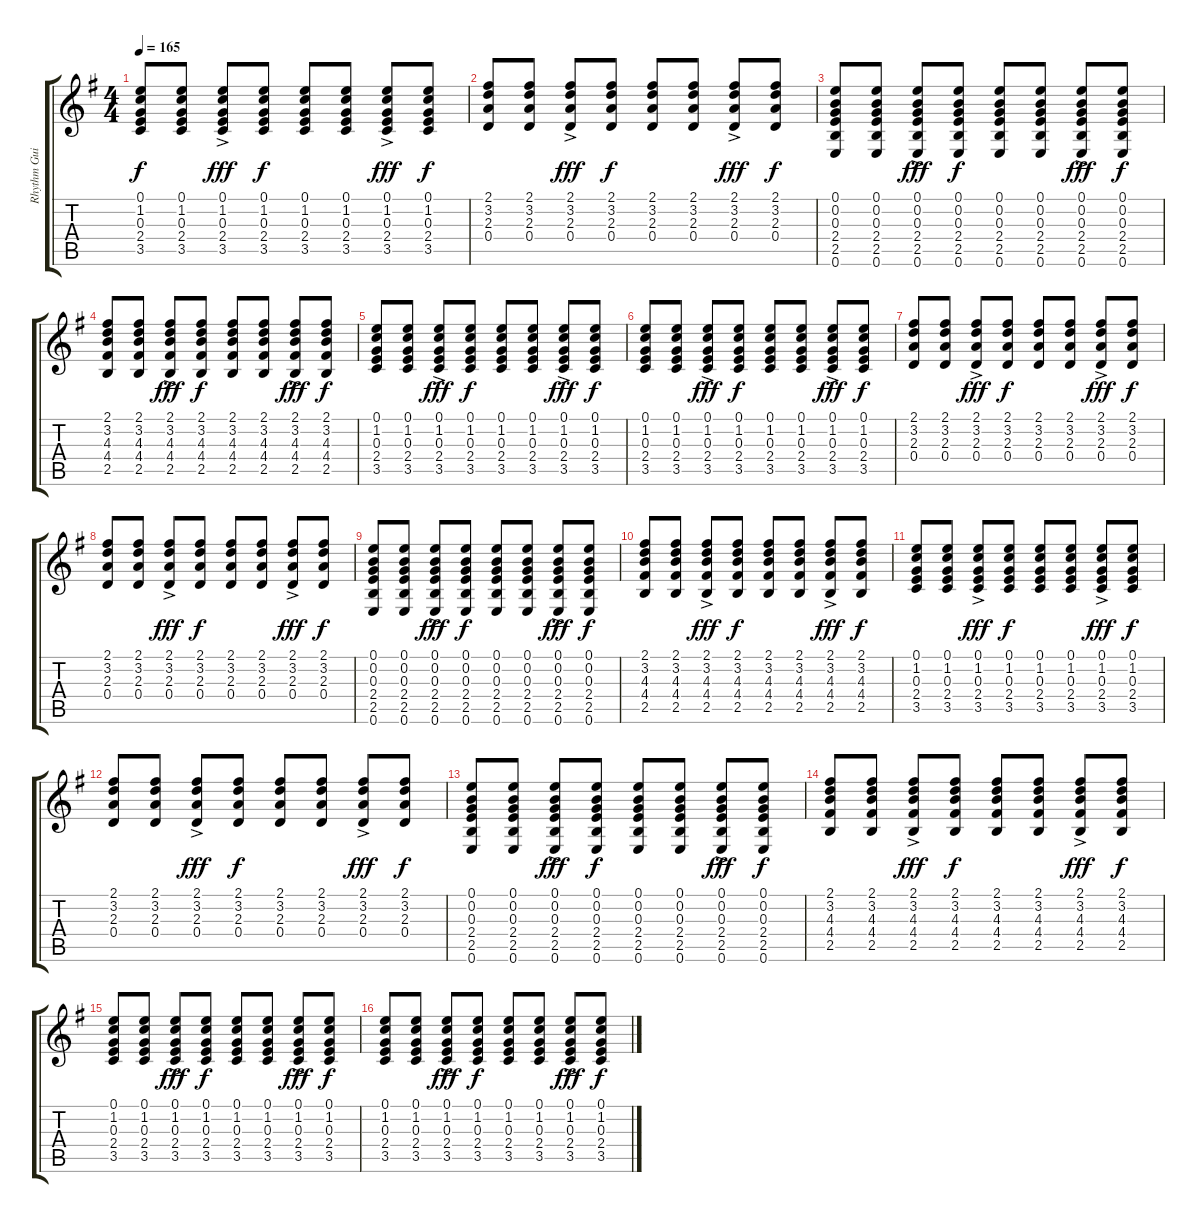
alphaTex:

\track ("Rhythm Guitar" "Rhythm Gui") {instrument distortionguitar}
\staff {score tabs}
\tuning (E4 B3 G3 D3 A2 E2) {hide}
\ts (4 4)
\tempo 165
\clef g2
\ks g
(0.1 1.2 0.3 2.4 3.5).8{dy f} (0.1 1.2 0.3 2.4 3.5).8 (0.1{ac} 1.2{ac} 0.3{ac} 2.4{ac} 3.5{ac}).8{dy fff} (0.1 1.2 0.3 2.4 3.5).8{dy f} (0.1 1.2 0.3 2.4 3.5).8 (0.1 1.2 0.3 2.4 3.5).8 (0.1{ac} 1.2{ac} 0.3{ac} 2.4{ac} 3.5{ac}).8{dy fff} (0.1 1.2 0.3 2.4 3.5).8{dy f} |
(2.1 3.2 2.3 0.4).8 (2.1 3.2 2.3 0.4).8 (2.1{ac} 3.2{ac} 2.3{ac} 0.4{ac}).8{dy fff} (2.1 3.2 2.3 0.4).8{dy f} (2.1 3.2 2.3 0.4).8 (2.1 3.2 2.3 0.4).8 (2.1{ac} 3.2{ac} 2.3{ac} 0.4{ac}).8{dy fff} (2.1 3.2 2.3 0.4).8{dy f} |
(0.1 0.2 0.3 2.4 2.5 0.6).8 (0.1 0.2 0.3 2.4 2.5 0.6).8 (0.1{ac} 0.2 0.3{ac} 2.4{ac} 2.5{ac} 0.6{ac}).8{dy fff} (0.1 0.2 0.3 2.4 2.5 0.6).8{dy f} (0.1 0.2 0.3 2.4 2.5 0.6).8 (0.1 0.2 0.3 2.4 2.5 0.6).8 (0.1{ac} 0.2{ac} 0.3{ac} 2.4{ac} 2.5{ac} 0.6{ac}).8{dy fff} (0.1 0.2 0.3 2.4 2.5 0.6).8{dy f} |
(2.1 3.2 4.3 4.4 2.5).8 (2.1 3.2 4.3 4.4 2.5).8 (2.1{ac} 3.2{ac} 4.3{ac} 4.4{ac} 2.5{ac}).8{dy fff} (2.1 3.2 4.3 4.4 2.5).8{dy f} (2.1 3.2 4.3 4.4 2.5).8 (2.1 3.2 4.3 4.4 2.5).8 (2.1{ac} 3.2{ac} 4.3{ac} 4.4{ac} 2.5{ac}).8{dy fff} (2.1 3.2 4.3 4.4 2.5).8{dy f} |
(0.1 1.2 0.3 2.4 3.5).8 (0.1 1.2 0.3 2.4 3.5).8 (0.1{ac} 1.2{ac} 0.3{ac} 2.4{ac} 3.5{ac}).8{dy fff} (0.1 1.2 0.3 2.4 3.5).8{dy f} (0.1 1.2 0.3 2.4 3.5).8 (0.1 1.2 0.3 2.4 3.5).8 (0.1{ac} 1.2{ac} 0.3{ac} 2.4{ac} 3.5{ac}).8{dy fff} (0.1 1.2 0.3 2.4 3.5).8{dy f} |
(0.1 1.2 0.3 2.4 3.5).8 (0.1 1.2 0.3 2.4 3.5).8 (0.1{ac} 1.2{ac} 0.3{ac} 2.4{ac} 3.5{ac}).8{dy fff} (0.1 1.2 0.3 2.4 3.5).8{dy f} (0.1 1.2 0.3 2.4 3.5).8 (0.1 1.2 0.3 2.4 3.5).8 (0.1{ac} 1.2{ac} 0.3{ac} 2.4{ac} 3.5{ac}).8{dy fff} (0.1 1.2 0.3 2.4 3.5).8{dy f} |
(2.1 3.2 2.3 0.4).8 (2.1 3.2 2.3 0.4).8 (2.1{ac} 3.2{ac} 2.3{ac} 0.4{ac}).8{dy fff} (2.1 3.2 2.3 0.4).8{dy f} (2.1 3.2 2.3 0.4).8 (2.1 3.2 2.3 0.4).8 (2.1{ac} 3.2{ac} 2.3{ac} 0.4{ac}).8{dy fff} (2.1 3.2 2.3 0.4).8{dy f} |
(2.1 3.2 2.3 0.4).8 (2.1 3.2 2.3 0.4).8 (2.1{ac} 3.2{ac} 2.3{ac} 0.4{ac}).8{dy fff} (2.1 3.2 2.3 0.4).8{dy f} (2.1 3.2 2.3 0.4).8 (2.1 3.2 2.3 0.4).8 (2.1{ac} 3.2{ac} 2.3{ac} 0.4{ac}).8{dy fff} (2.1 3.2 2.3 0.4).8{dy f} |
(0.1 0.2 0.3 2.4 2.5 0.6).8 (0.1 0.2 0.3 2.4 2.5 0.6).8 (0.1{ac} 0.2 0.3{ac} 2.4{ac} 2.5{ac} 0.6{ac}).8{dy fff} (0.1 0.2 0.3 2.4 2.5 0.6).8{dy f} (0.1 0.2 0.3 2.4 2.5 0.6).8 (0.1 0.2 0.3 2.4 2.5 0.6).8 (0.1{ac} 0.2{ac} 0.3{ac} 2.4{ac} 2.5{ac} 0.6{ac}).8{dy fff} (0.1 0.2 0.3 2.4 2.5 0.6).8{dy f} |
(2.1 3.2 4.3 4.4 2.5).8 (2.1 3.2 4.3 4.4 2.5).8 (2.1{ac} 3.2{ac} 4.3{ac} 4.4{ac} 2.5{ac}).8{dy fff} (2.1 3.2 4.3 4.4 2.5).8{dy f} (2.1 3.2 4.3 4.4 2.5).8 (2.1 3.2 4.3 4.4 2.5).8 (2.1{ac} 3.2{ac} 4.3{ac} 4.4{ac} 2.5{ac}).8{dy fff} (2.1 3.2 4.3 4.4 2.5).8{dy f} |
(0.1 1.2 0.3 2.4 3.5).8 (0.1 1.2 0.3 2.4 3.5).8 (0.1{ac} 1.2{ac} 0.3{ac} 2.4{ac} 3.5{ac}).8{dy fff} (0.1 1.2 0.3 2.4 3.5).8{dy f} (0.1 1.2 0.3 2.4 3.5).8 (0.1 1.2 0.3 2.4 3.5).8 (0.1{ac} 1.2{ac} 0.3{ac} 2.4{ac} 3.5{ac}).8{dy fff} (0.1 1.2 0.3 2.4 3.5).8{dy f} |
(2.1 3.2 2.3 0.4).8 (2.1 3.2 2.3 0.4).8 (2.1{ac} 3.2{ac} 2.3{ac} 0.4{ac}).8{dy fff} (2.1 3.2 2.3 0.4).8{dy f} (2.1 3.2 2.3 0.4).8 (2.1 3.2 2.3 0.4).8 (2.1{ac} 3.2{ac} 2.3{ac} 0.4{ac}).8{dy fff} (2.1 3.2 2.3 0.4).8{dy f} |
(0.1 0.2 0.3 2.4 2.5 0.6).8 (0.1 0.2 0.3 2.4 2.5 0.6).8 (0.1{ac} 0.2 0.3{ac} 2.4{ac} 2.5{ac} 0.6{ac}).8{dy fff} (0.1 0.2 0.3 2.4 2.5 0.6).8{dy f} (0.1 0.2 0.3 2.4 2.5 0.6).8 (0.1 0.2 0.3 2.4 2.5 0.6).8 (0.1{ac} 0.2{ac} 0.3{ac} 2.4{ac} 2.5{ac} 0.6{ac}).8{dy fff} (0.1 0.2 0.3 2.4 2.5 0.6).8{dy f} |
(2.1 3.2 4.3 4.4 2.5).8 (2.1 3.2 4.3 4.4 2.5).8 (2.1{ac} 3.2{ac} 4.3{ac} 4.4{ac} 2.5{ac}).8{dy fff} (2.1 3.2 4.3 4.4 2.5).8{dy f} (2.1 3.2 4.3 4.4 2.5).8 (2.1 3.2 4.3 4.4 2.5).8 (2.1{ac} 3.2{ac} 4.3{ac} 4.4{ac} 2.5{ac}).8{dy fff} (2.1 3.2 4.3 4.4 2.5).8{dy f} |
(0.1 1.2 0.3 2.4 3.5).8 (0.1 1.2 0.3 2.4 3.5).8 (0.1{ac} 1.2{ac} 0.3{ac} 2.4{ac} 3.5{ac}).8{dy fff} (0.1 1.2 0.3 2.4 3.5).8{dy f} (0.1 1.2 0.3 2.4 3.5).8 (0.1 1.2 0.3 2.4 3.5).8 (0.1{ac} 1.2{ac} 0.3{ac} 2.4{ac} 3.5{ac}).8{dy fff} (0.1 1.2 0.3 2.4 3.5).8{dy f} |
(0.1 1.2 0.3 2.4 3.5).8 (0.1 1.2 0.3 2.4 3.5).8 (0.1{ac} 1.2{ac} 0.3{ac} 2.4{ac} 3.5{ac}).8{dy fff} (0.1 1.2 0.3 2.4 3.5).8{dy f} (0.1 1.2 0.3 2.4 3.5).8 (0.1 1.2 0.3 2.4 3.5).8 (0.1{ac} 1.2{ac} 0.3{ac} 2.4{ac} 3.5{ac}).8{dy fff} (0.1 1.2 0.3 2.4 3.5).8{dy f}
